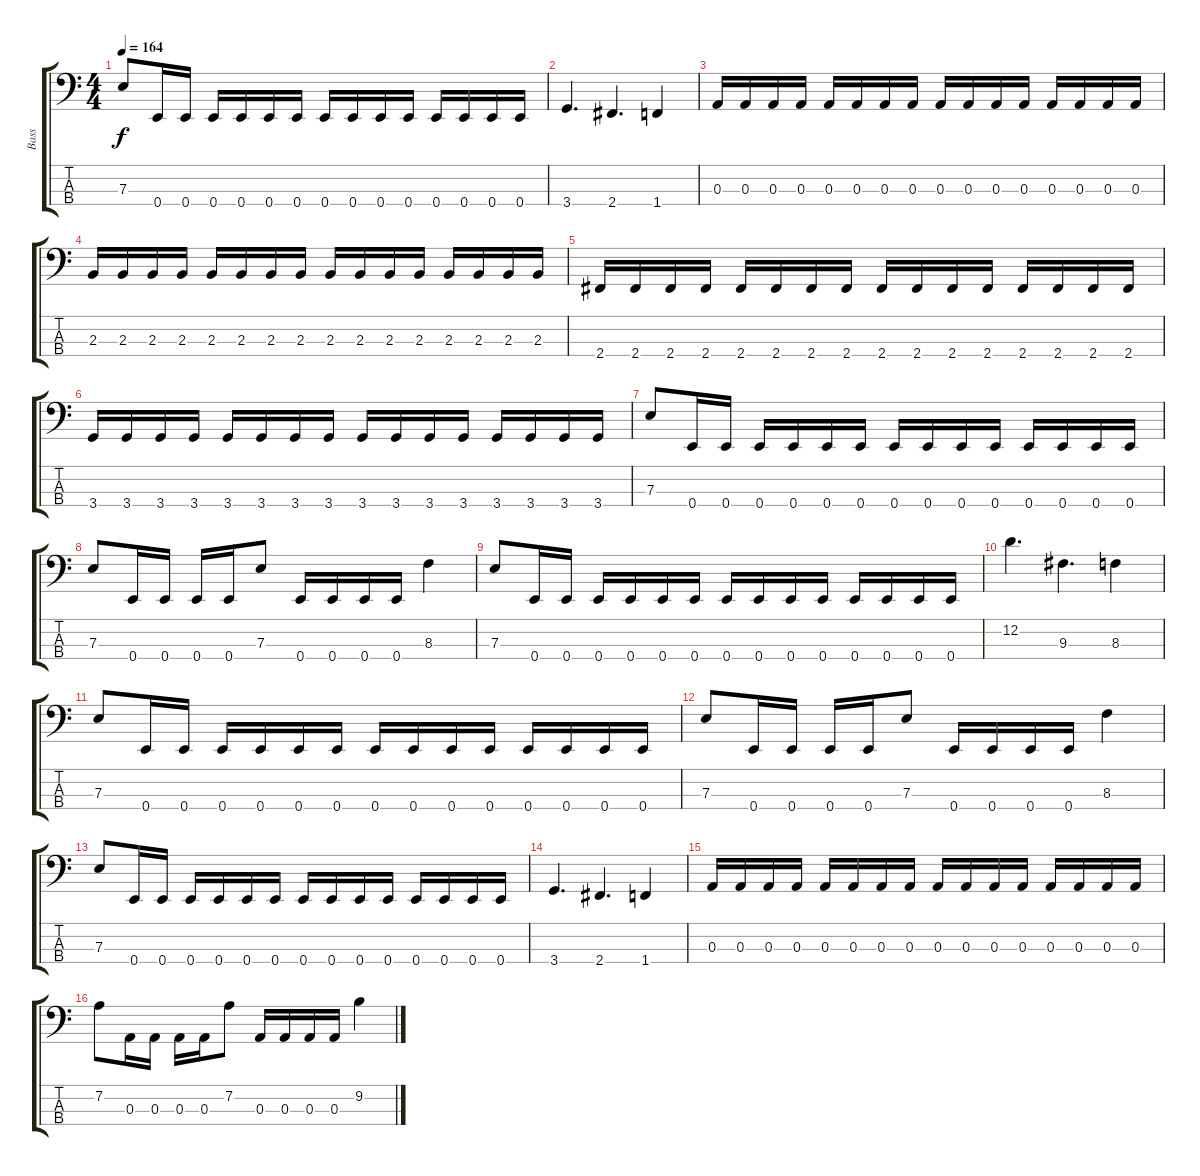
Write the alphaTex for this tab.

\track ("Bass " "Bass ") {instrument electricbasspick}
\staff {score tabs}
\tuning (G2 D2 A1 E1) {hide}
\ts (4 4)
\tempo 164
\clef f4
\ks c
7.3.8{dy f} 0.4.16 0.4.16 0.4.16 0.4.16 0.4.16 0.4.16 0.4.16 0.4.16 0.4.16 0.4.16 0.4.16 0.4.16 0.4.16 0.4.16 |
3.4.4{d} 2.4.4{d} 1.4.4 |
0.3.16 0.3.16 0.3.16 0.3.16 0.3.16 0.3.16 0.3.16 0.3.16 0.3.16 0.3.16 0.3.16 0.3.16 0.3.16 0.3.16 0.3.16 0.3.16 |
2.3.16 2.3.16 2.3.16 2.3.16 2.3.16 2.3.16 2.3.16 2.3.16 2.3.16 2.3.16 2.3.16 2.3.16 2.3.16 2.3.16 2.3.16 2.3.16 |
2.4.16 2.4.16 2.4.16 2.4.16 2.4.16 2.4.16 2.4.16 2.4.16 2.4.16 2.4.16 2.4.16 2.4.16 2.4.16 2.4.16 2.4.16 2.4.16 |
3.4.16 3.4.16 3.4.16 3.4.16 3.4.16 3.4.16 3.4.16 3.4.16 3.4.16 3.4.16 3.4.16 3.4.16 3.4.16 3.4.16 3.4.16 3.4.16 |
7.3.8 0.4.16 0.4.16 0.4.16 0.4.16 0.4.16 0.4.16 0.4.16 0.4.16 0.4.16 0.4.16 0.4.16 0.4.16 0.4.16 0.4.16 |
7.3.8 0.4.16 0.4.16 0.4.16 0.4.16 7.3.8 0.4.16 0.4.16 0.4.16 0.4.16 8.3.4 |
7.3.8 0.4.16 0.4.16 0.4.16 0.4.16 0.4.16 0.4.16 0.4.16 0.4.16 0.4.16 0.4.16 0.4.16 0.4.16 0.4.16 0.4.16 |
12.2.4{d} 9.3.4{d} 8.3.4 |
7.3.8 0.4.16 0.4.16 0.4.16 0.4.16 0.4.16 0.4.16 0.4.16 0.4.16 0.4.16 0.4.16 0.4.16 0.4.16 0.4.16 0.4.16 |
7.3.8 0.4.16 0.4.16 0.4.16 0.4.16 7.3.8 0.4.16 0.4.16 0.4.16 0.4.16 8.3.4 |
7.3.8 0.4.16 0.4.16 0.4.16 0.4.16 0.4.16 0.4.16 0.4.16 0.4.16 0.4.16 0.4.16 0.4.16 0.4.16 0.4.16 0.4.16 |
3.4.4{d} 2.4.4{d} 1.4.4 |
0.3.16 0.3.16 0.3.16 0.3.16 0.3.16 0.3.16 0.3.16 0.3.16 0.3.16 0.3.16 0.3.16 0.3.16 0.3.16 0.3.16 0.3.16 0.3.16 |
7.2.8 0.3.16 0.3.16 0.3.16 0.3.16 7.2.8 0.3.16 0.3.16 0.3.16 0.3.16 9.2.4
